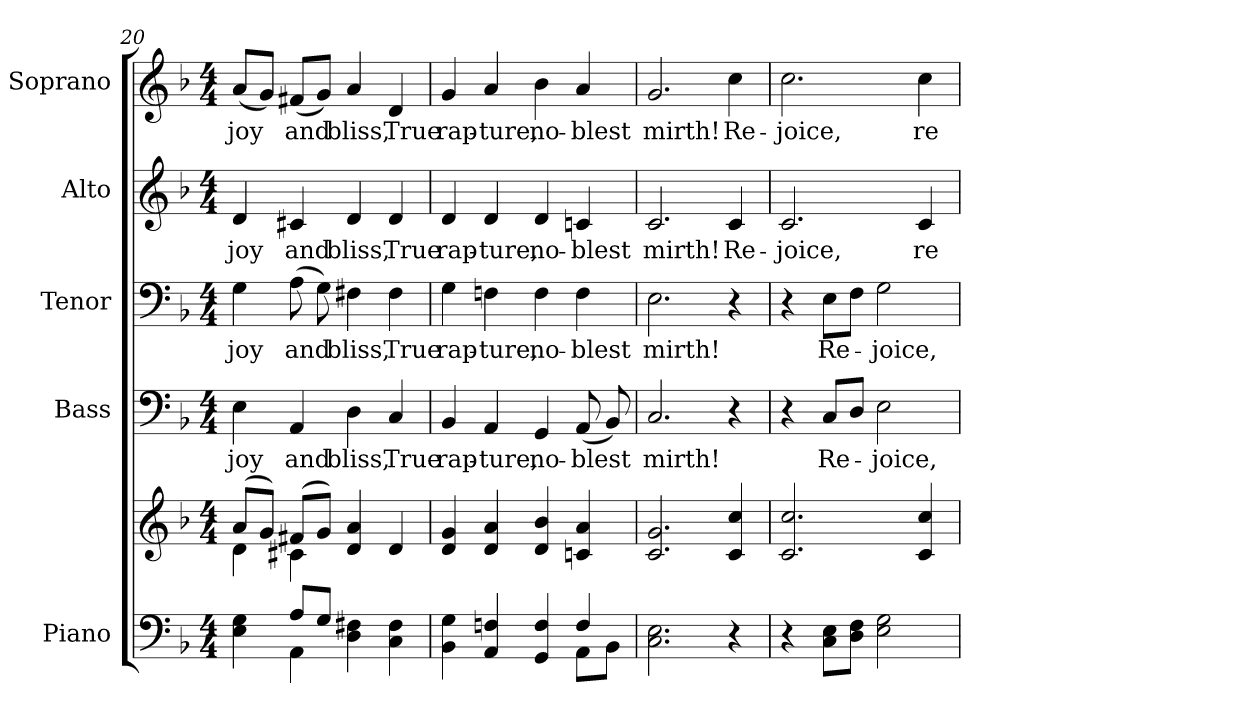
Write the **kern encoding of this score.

**kern	**kern	**kern	**text	**kern	**text	**kern	**text	**kern	**text
*part5	*part5	*part4	*part4	*part3	*part3	*part2	*part2	*part1	*part1
*staff6	*staff5	*staff4	*staff4	*staff3	*staff3	*staff2	*staff2	*staff1	*staff1
*I"Piano	*	*I"Bass	*	*I"Tenor	*	*I"Alto	*	*I"Soprano	*
*I'Pno.	*	*I'B.	*	*I'T.	*	*I'A.	*	*I'S.	*
!!LO:PB:g=z
*clefF4	*clefG2	*clefF4	*	*clefF4	*	*clefG2	*	*clefG2	*
*k[b-]	*k[b-]	*k[b-]	*	*k[b-]	*	*k[b-]	*	*k[b-]	*
*F:	*F:	*F:	*	*F:	*	*F:	*	*F:	*
*M4/4	*M4/4	*M4/4	*	*M4/4	*	*M4/4	*	*M4/4	*
=20	=20	=20	=20	=20	=20	=20	=20	=20	=20
*^	*^	*	*	*	*	*	*	*	*
!	!	!	!	!	!LO:LY:b:color=#000000	!	!	!	!	!	!
!	!	!	!	!	!	!	!LO:LY:b:color=#000000	!	!	!	!
!	!	!	!	!	!	!	!	!	!LO:LY:b:color=#000000	!	!
!	!	!	!	!	!	!	!	!	!	!	!LO:LY:b:color=#000000
4Ei\ 4Gi	4ryy	(8ai/L	4di\	4Ei\	joy	4Gi\	joy	4di/	joy	(8ai/L	joy
.	.	8gi/J)	.	.	.	.	.	.	.	8gi/J)	.
!	!	!	!	!	!LO:LY:b:color=#000000	!	!	!	!	!	!
!	!	!	!	!	!	!	!LO:LY:b:color=#000000	!	!	!	!
!	!	!	!	!	!	!	!	!	!LO:LY:b:color=#000000	!	!
!	!	!	!	!	!	!	!	!	!	!	!LO:LY:b:color=#000000
8Ai/L	4AAi\	(8f#Xi/L	4c#Xi\	4AAi/	and	(8Ai\	and	4c#Xi/	and	(8f#Xi/L	and
8Gi/J	.	8gi/J)	.	.	.	8Gi\)	.	.	.	8gi/J)	.
!	!	!	!	!	!LO:LY:b:color=#000000	!	!	!	!	!	!
!	!	!	!	!	!	!	!LO:LY:b:color=#000000	!	!	!	!
!	!	!	!	!	!	!	!	!	!LO:LY:b:color=#000000	!	!
!	!	!	!	!	!	!	!	!	!	!	!LO:LY:b:color=#000000
4Di\ 4F#Xi	2ryy	4di/ 4ai	2ryy	4Di\	bliss,	4F#Xi\	bliss,	4di/	bliss,	4ai/	bliss,
!	!	!	!	!	!LO:LY:b:color=#000000	!	!	!	!	!	!
!	!	!	!	!	!	!	!LO:LY:b:color=#000000	!	!	!	!
!	!	!	!	!	!	!	!	!	!LO:LY:b:color=#000000	!	!
!	!	!	!	!	!	!	!	!	!	!	!LO:LY:b:color=#000000
4Ci\ 4F#i	.	4di/	.	4Ci/	True	4F#i\	True	4di/	True	4di/	True
*	*	*v	*v	*	*	*	*	*	*	*	*
=21	=21	=21	=21	=21	=21	=21	=21	=21	=21	=21
!	!	!	!	!LO:LY:b:color=#000000	!	!	!	!	!	!
!	!	!	!	!	!	!LO:LY:b:color=#000000	!	!	!	!
!	!	!	!	!	!	!	!	!LO:LY:b:color=#000000	!	!
!	!	!	!	!	!	!	!	!	!	!LO:LY:b:color=#000000
4BB-i\ 4Gi	2ryy	4di/ 4gi	4BB-i/	rap-	4Gi\	rap-	4di/	rap-	4gi/	rap-
!	!	!	!	!LO:LY:b:color=#000000	!	!	!	!	!	!
!	!	!	!	!	!	!LO:LY:b:color=#000000	!	!	!	!
!	!	!	!	!	!	!	!	!LO:LY:b:color=#000000	!	!
!	!	!	!	!	!	!	!	!	!	!LO:LY:b:color=#000000
4AAi/ 4Fni	.	4di/ 4ai	4AAi/	-ture,	4Fni\	-ture,	4di/	-ture,	4ai/	-ture,
!	!	!	!	!LO:LY:b:color=#000000	!	!	!	!	!	!
!	!	!	!	!	!	!LO:LY:b:color=#000000	!	!	!	!
!	!	!	!	!	!	!	!	!LO:LY:b:color=#000000	!	!
!	!	!	!	!	!	!	!	!	!	!LO:LY:b:color=#000000
4GGi/ 4Fi	4ryy	4di/ 4b-i	4GGi/	no-	4Fi\	no-	4di/	no-	4b-i\	no-
!	!	!	!	!LO:LY:b:color=#000000	!	!	!	!	!	!
!	!	!	!	!	!	!LO:LY:b:color=#000000	!	!	!	!
!	!	!	!	!	!	!	!	!LO:LY:b:color=#000000	!	!
!	!	!	!	!	!	!	!	!	!	!LO:LY:b:color=#000000
4Fi/	8AAi\L	4cni/ 4ai	(8AAi/	-blest	4Fi\	-blest	4cni/	-blest	4ai/	-blest
.	8BB-i\J	.	8BB-i/)	.	.	.	.	.	.	.
*v	*v	*	*	*	*	*	*	*	*	*
!!LO:PB:g=z
=22	=22	=22	=22	=22	=22	=22	=22	=22	=22
*^	*	*	*	*	*	*	*	*	*
!	!	!	!	!LO:LY:b:color=#000000	!	!	!	!	!	!
*v	*v	*	*	*	*	*	*	*	*	*
*^	*	*	*	*	*	*	*	*	*
!	!	!	!	!	!	!LO:LY:b:color=#000000	!	!	!	!
*v	*v	*	*	*	*	*	*	*	*	*
*^	*	*	*	*	*	*	*	*	*
!	!	!	!	!	!	!	!	!LO:LY:b:color=#000000	!	!
*v	*v	*	*	*	*	*	*	*	*	*
*^	*	*	*	*	*	*	*	*	*
!	!	!	!	!	!	!	!	!	!	!LO:LY:b:color=#000000
*v	*v	*	*	*	*	*	*	*	*	*
2.Ci\ 2.Ei	2.ci/ 2.gi	2.Ci/	mirth!	2.Ei\	mirth!	2.ci/	mirth!	2.gi/	mirth!
!	!	!	!	!	!	!	!LO:LY:b:color=#000000	!	!
!	!	!	!	!	!	!	!	!	!LO:LY:b:color=#000000
4r	4ci/ 4cci	4r	.	4r	.	4ci/	Re-	4cci\	Re-
=23	=23	=23	=23	=23	=23	=23	=23	=23	=23
!	!	!	!	!	!	!	!LO:LY:b:color=#000000	!	!
!	!	!	!	!	!	!	!	!	!LO:LY:b:color=#000000
4r	2.ci/ 2.cci	4r	.	4r	.	2.ci/	-joice,	2.cci\	-joice,
!	!	!	!LO:LY:b:color=#000000	!	!	!	!	!	!
!	!	!	!	!	!LO:LY:b:color=#000000	!	!	!	!
8Ci\ 8Ei\L	.	8Ci/L	Re-	8Ei\L	Re-	.	.	.	.
8Di\ 8Fi\J	.	8Di/J	.	8Fi\J	.	.	.	.	.
!	!	!	!LO:LY:b:color=#000000	!	!	!	!	!	!
!	!	!	!	!	!LO:LY:b:color=#000000	!	!	!	!
2Ei\ 2Gi	.	2Ei\	-joice,	2Gi\	-joice,	.	.	.	.
!	!	!	!	!	!	!	!LO:LY:b:color=#000000	!	!
!	!	!	!	!	!	!	!	!	!LO:LY:b:color=#000000
.	4ci/ 4cci	.	.	.	.	4ci/	re-	4cci\	re-
=	=	=	=	=	=	=	=	=	=
*-	*-	*-	*-	*-	*-	*-	*-	*-	*-
